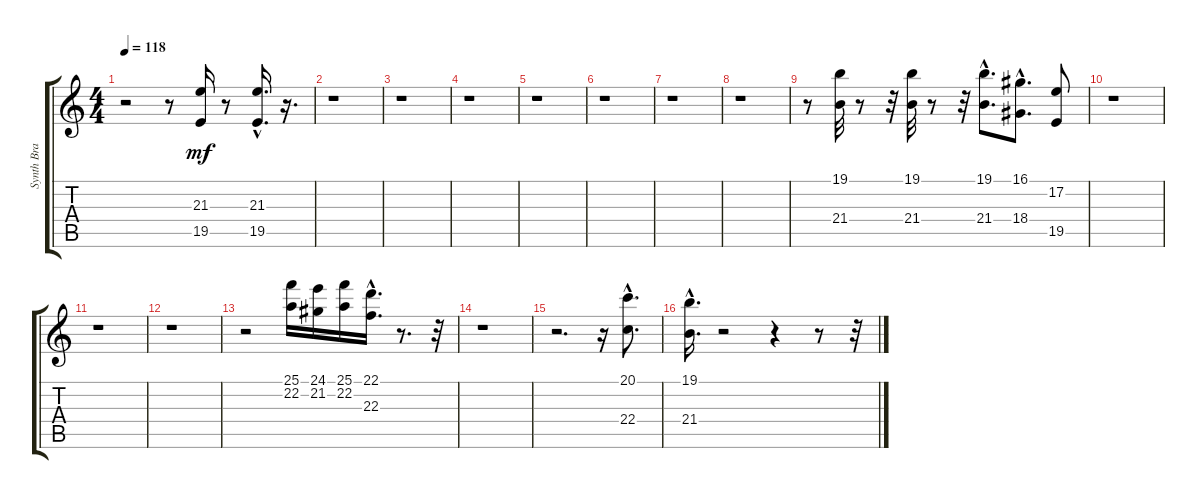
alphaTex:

\track (" Synth Brass1*merged" " Synth Bra") {instrument synthbrass1}
\staff {score tabs}
\tuning (E4 B3 G3 D3 A2 E2) {hide}
\ts (4 4)
\tempo 118
\clef g2
\ks c
r.2{dy f} r.8 (21.3 19.5).16{dy mf} r.8 (21.3 19.5{hac}).16{d} r.16{d} |
r.1 |
r.1 |
r.1 |
r.1 |
r.1 |
r.1 |
r.1 |
r.8 (19.1 21.4).32 r.8 r.32 (19.1 21.4).32 r.8 r.32 (19.1{hac} 21.4{hac}).8{d} (16.1{hac} 18.4{hac}).8{d} (17.2 19.5).8 |
r.1 |
r.1 |
r.1 |
r.2 (25.1 22.2).16 (24.1 21.2).16 (25.1 22.2).16 (22.1{hac} 22.3{hac}).16{d} r.8{d} r.32 |
r.1 |
r.2{d} r.16 (20.1{hac} 22.4{hac}).8{d} |
(19.1{hac} 21.4{hac}).16{d} r.2 r.4 r.8 r.32
